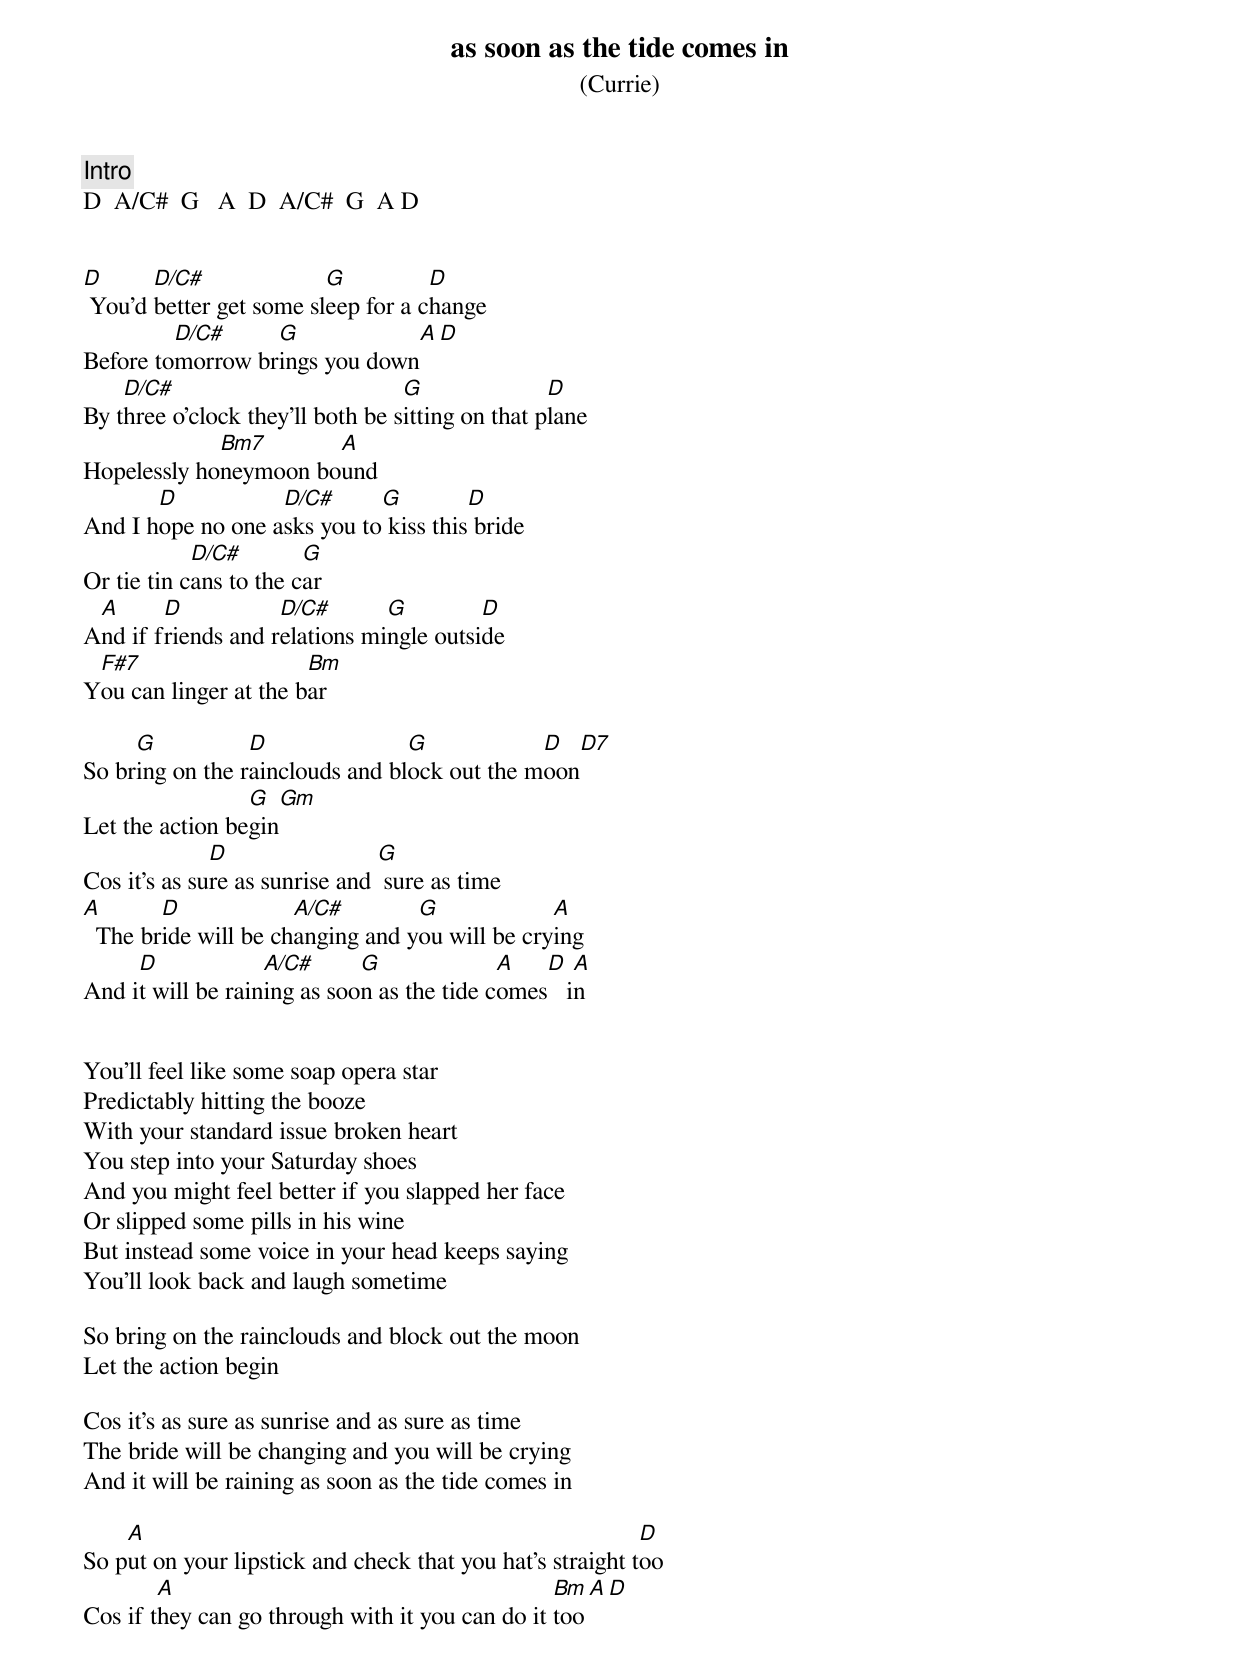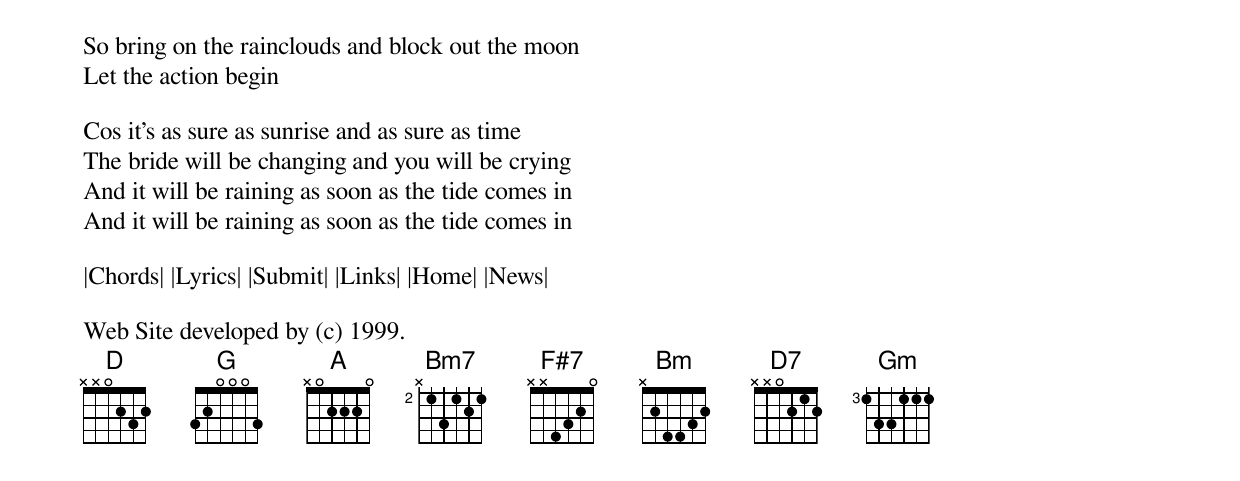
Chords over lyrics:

as soon as the tide comes in
(Currie)
Intro
D  A/C#  G   A  D  A/C#  G  A D


D      D/C#              G          D
 You'd better get some sleep for a change
         D/C#     G                A   D
Before tomorrow brings you down
    D/C#                          G               D
By three o'clock they'll both be sitting on that plane
             Bm7       A
Hopelessly honeymoon bound
       D           D/C#      G         D
And I hope no one asks you to kiss this bride
            D/C#        G
Or tie tin cans to the car
 A      D           D/C#       G         D
And if friends and relations mingle outside
 F#7                   Bm
You can linger at the bar

     G           D               G            D    D7
So bring on the rainclouds and block out the moon
                 G    Gm
Let the action begin
              D                 G
Cos it's as sure as sunrise and  sure as time
A       D             A/C#        G             A
  The bride will be changing and you will be crying
     D             A/C#      G              A   D   A
And it will be raining as soon as the tide comes   in


You'll feel like some soap opera star
Predictably hitting the booze
With your standard issue broken heart
You step into your Saturday shoes
And you might feel better if you slapped her face
Or slipped some pills in his wine
But instead some voice in your head keeps saying
You'll look back and laugh sometime

So bring on the rainclouds and block out the moon
Let the action begin

Cos it's as sure as sunrise and as sure as time
The bride will be changing and you will be crying
And it will be raining as soon as the tide comes in

    A                                                      D
So put on your lipstick and check that you hat's straight too
        A                                        Bm  A D
Cos if they can go through with it you can do it too


So bring on the rainclouds and block out the moon
Let the action begin

Cos it's as sure as sunrise and as sure as time
The bride will be changing and you will be crying
And it will be raining as soon as the tide comes in
And it will be raining as soon as the tide comes in

|Chords| |Lyrics| |Submit| |Links| |Home| |News|

Web Site developed by (c) 1999.
